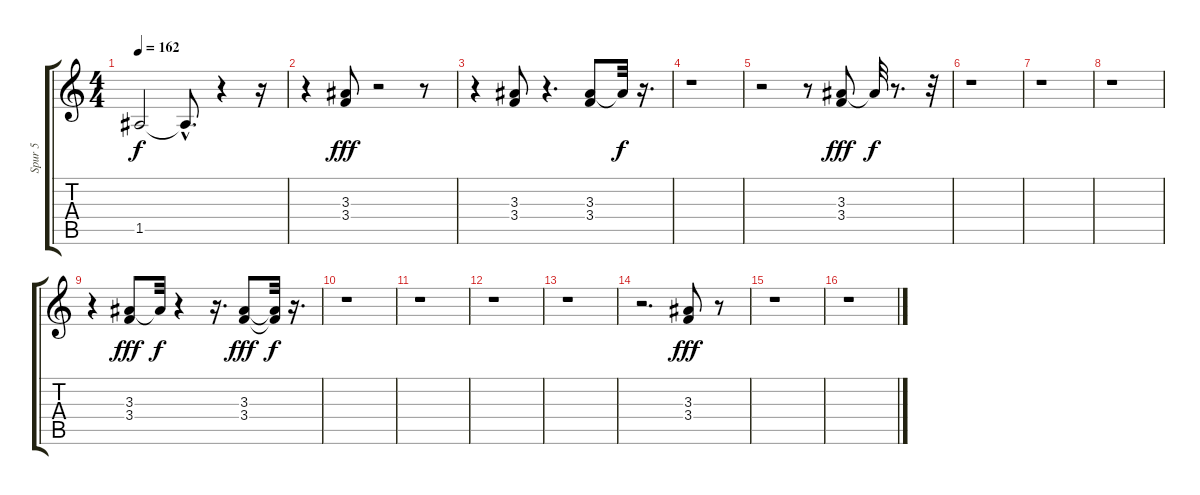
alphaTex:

\track ("Spur 5" "Spur 5") {instrument distortionguitar}
\staff {score tabs}
\tuning (E4 B3 G3 D3 A2 E2) {hide}
\ts (4 4)
\tempo 162
\clef g2
\ks c
1.5{t}.2{dy f} 1.5{hac t}.8{d} r.4 r.16 |
r.4 (3.3 3.4).8{dy fff} r.2 r.8 |
r.4 (3.3 3.4).8 r.4{d} (3.3 3.4).8 3.3{t}.32{dy f} r.16{d} |
r.1 |
r.2 r.8 (3.3 3.4).8{dy fff} 3.3{t}.32{dy f} r.8{d} r.32 |
r.1 |
r.1 |
r.1 |
r.4 (3.3 3.4).8{dy fff} 3.3{t}.32{dy f} r.4 r.16{d} (3.3 3.4).8{dy fff} (3.3{t} 3.4{t}).32{dy f} r.16{d} |
r.1 |
r.1 |
r.1 |
r.1 |
r.2{d} (3.3 3.4).8{dy fff} r.8 |
r.1 |
r.1
